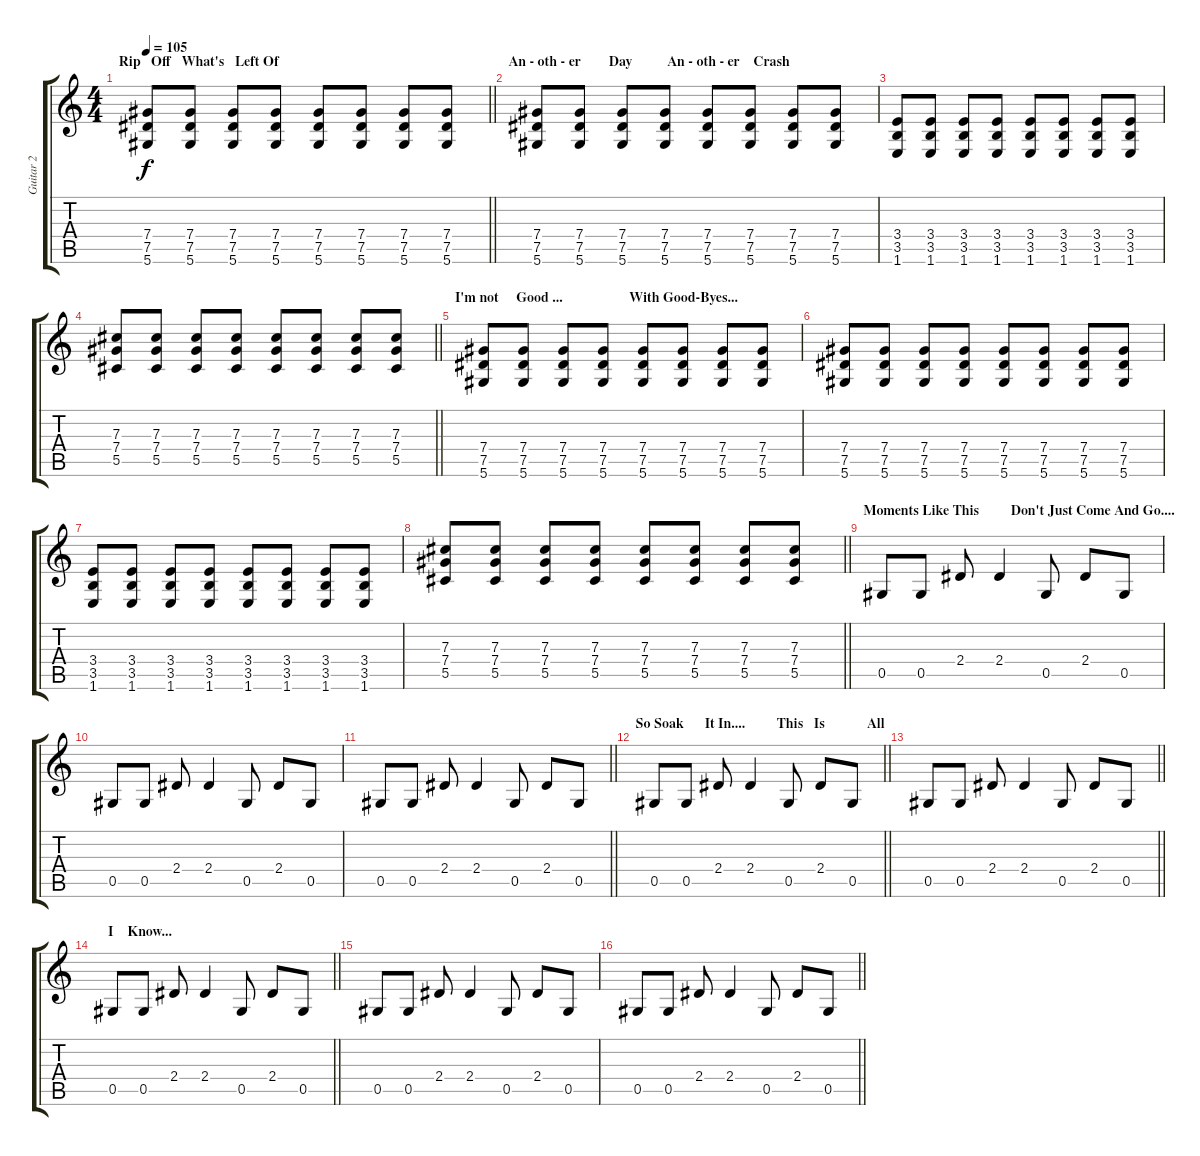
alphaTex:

\track ("Guitar 2" "Guitar 2") {instrument distortionguitar}
\staff {score tabs}
\tuning (Eb4 Bb3 Gb3 Db3 Ab2 Eb2) {hide}
\ts (4 4)
\section ("" "Rip   Off   What's   Left Of")
\tempo 105
\clef g2
\barLineRight lightlight
\ks c
(7.4 7.5 5.6).8{dy f} (7.4 7.5 5.6).8 (7.4 7.5 5.6).8 (7.4 7.5 5.6).8 (7.4 7.5 5.6).8 (7.4 7.5 5.6).8 (7.4 7.5 5.6).8 (7.4 7.5 5.6).8 |
\section ("" "An - oth - er        Day          An - oth - er    Crash")
(7.4 7.5 5.6).8 (7.4 7.5 5.6).8 (7.4 7.5 5.6).8 (7.4 7.5 5.6).8 (7.4 7.5 5.6).8 (7.4 7.5 5.6).8 (7.4 7.5 5.6).8 (7.4 7.5 5.6).8 |
(3.4 3.5 1.6).8 (3.4 3.5 1.6).8 (3.4 3.5 1.6).8 (3.4 3.5 1.6).8 (3.4 3.5 1.6).8 (3.4 3.5 1.6).8 (3.4 3.5 1.6).8 (3.4 3.5 1.6).8 |
\barLineRight lightlight
(7.3 7.4 5.5).8 (7.3 7.4 5.5).8 (7.3 7.4 5.5).8 (7.3 7.4 5.5).8 (7.3 7.4 5.5).8 (7.3 7.4 5.5).8 (7.3 7.4 5.5).8 (7.3 7.4 5.5).8 |
\section ("" "I'm not     Good ...                   With Good-Byes...")
(7.4 7.5 5.6).8 (7.4 7.5 5.6).8 (7.4 7.5 5.6).8 (7.4 7.5 5.6).8 (7.4 7.5 5.6).8 (7.4 7.5 5.6).8 (7.4 7.5 5.6).8 (7.4 7.5 5.6).8 |
(7.4 7.5 5.6).8 (7.4 7.5 5.6).8 (7.4 7.5 5.6).8 (7.4 7.5 5.6).8 (7.4 7.5 5.6).8 (7.4 7.5 5.6).8 (7.4 7.5 5.6).8 (7.4 7.5 5.6).8 |
(3.4 3.5 1.6).8 (3.4 3.5 1.6).8 (3.4 3.5 1.6).8 (3.4 3.5 1.6).8 (3.4 3.5 1.6).8 (3.4 3.5 1.6).8 (3.4 3.5 1.6).8 (3.4 3.5 1.6).8 |
\barLineRight lightlight
(7.3 7.4 5.5).8 (7.3 7.4 5.5).8 (7.3 7.4 5.5).8 (7.3 7.4 5.5).8 (7.3 7.4 5.5).8 (7.3 7.4 5.5).8 (7.3 7.4 5.5).8 (7.3 7.4 5.5).8 |
\section ("" "Moments Like This         Don't Just Come And Go....              ")
0.5.8{volume 0 instrument electricguitarmuted} 0.5.8 2.4.8 2.4.4 0.5.8 2.4.8 0.5.8 |
0.5.8 0.5.8 2.4.8 2.4.4 0.5.8 2.4.8 0.5.8 |
\barLineRight lightlight
0.5.8 0.5.8 2.4.8 2.4.4 0.5.8 2.4.8 0.5.8 |
\section ("" "So Soak      It In....         This   Is            All")
\barLineRight lightlight
0.5.8 0.5.8 2.4.8 2.4.4 0.5.8 2.4.8 0.5.8 |
\section ("" "")
\barLineRight lightlight
0.5.8 0.5.8 2.4.8 2.4.4 0.5.8 2.4.8 0.5.8 |
\section ("" "    I    Know...")
\barLineRight lightlight
0.5.8 0.5.8 2.4.8 2.4.4 0.5.8 2.4.8 0.5.8 |
0.5.8 0.5.8 2.4.8 2.4.4 0.5.8 2.4.8 0.5.8 |
\barLineRight lightlight
0.5.8 0.5.8 2.4.8 2.4.4 0.5.8 2.4.8 0.5.8
